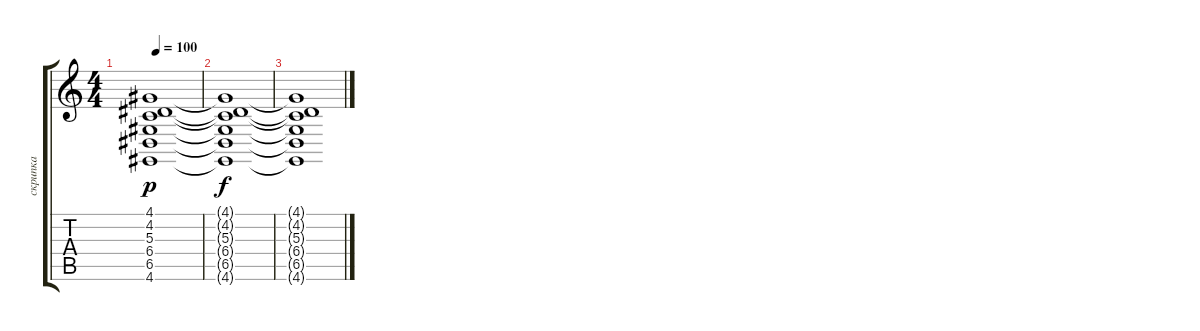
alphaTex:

\track ("скрипка" "скрипка") {instrument tremolostrings}
\staff {score tabs}
\tuning (E4 B3 G3 D3 A2 E2) {hide}
\ts (4 4)
\tempo 100
\clef g2
\ks c
(4.1 4.2 5.3 6.4 6.5 4.6).1{dy p} |
(4.1{t} 4.2{t} 5.3{t} 6.4{t} 6.5{t} 4.6{t}).1{dy f} |
(4.1{t} 4.2{t} 5.3{t} 6.4{t} 6.5{t} 4.6{t}).1
